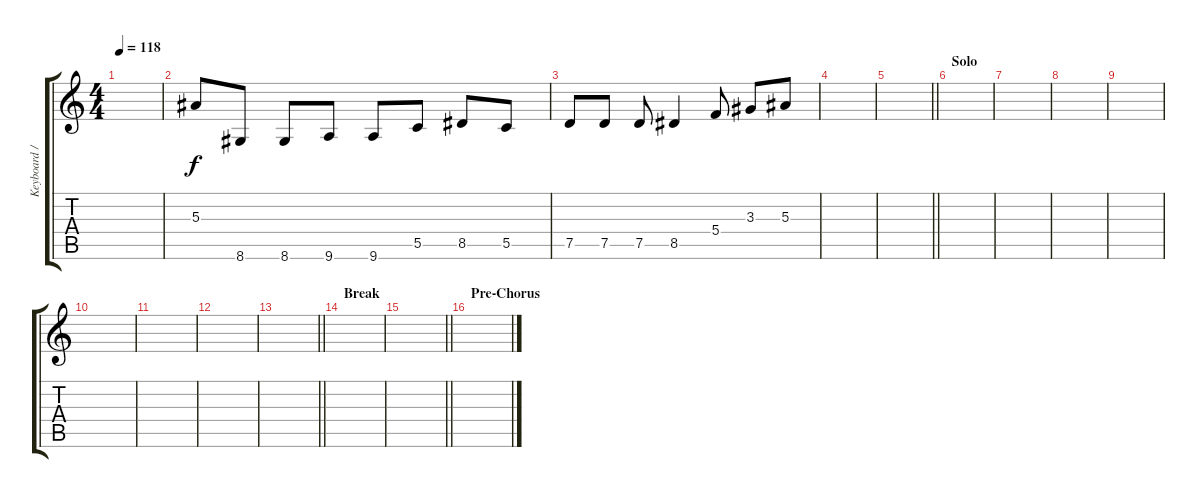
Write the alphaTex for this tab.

\track ("Keyboard / Background Guitar (Chris Robe" "Keyboard /") {instrument overdrivenguitar}
\staff {score tabs}
\tuning (D4 A3 F3 C3 G2 C2) {hide}
\ts (4 4)
\tempo 118
\clef g2
\ks c
|
5.3.8{volume 6 instrument overdrivenguitar} 8.6.8 8.6.8 9.6.8 9.6.8 5.5.8 8.5.8 5.5.8 |
7.5.8 7.5.8 7.5.8 8.5.4 5.4.8 3.3.8 5.3.8 |
|
\barLineRight lightlight
|
\section ("" "Solo")
|
|
|
|
|
|
|
\barLineRight lightlight
|
\section ("" "Break")
|
\barLineRight lightlight
|
\section ("" "Pre-Chorus")
